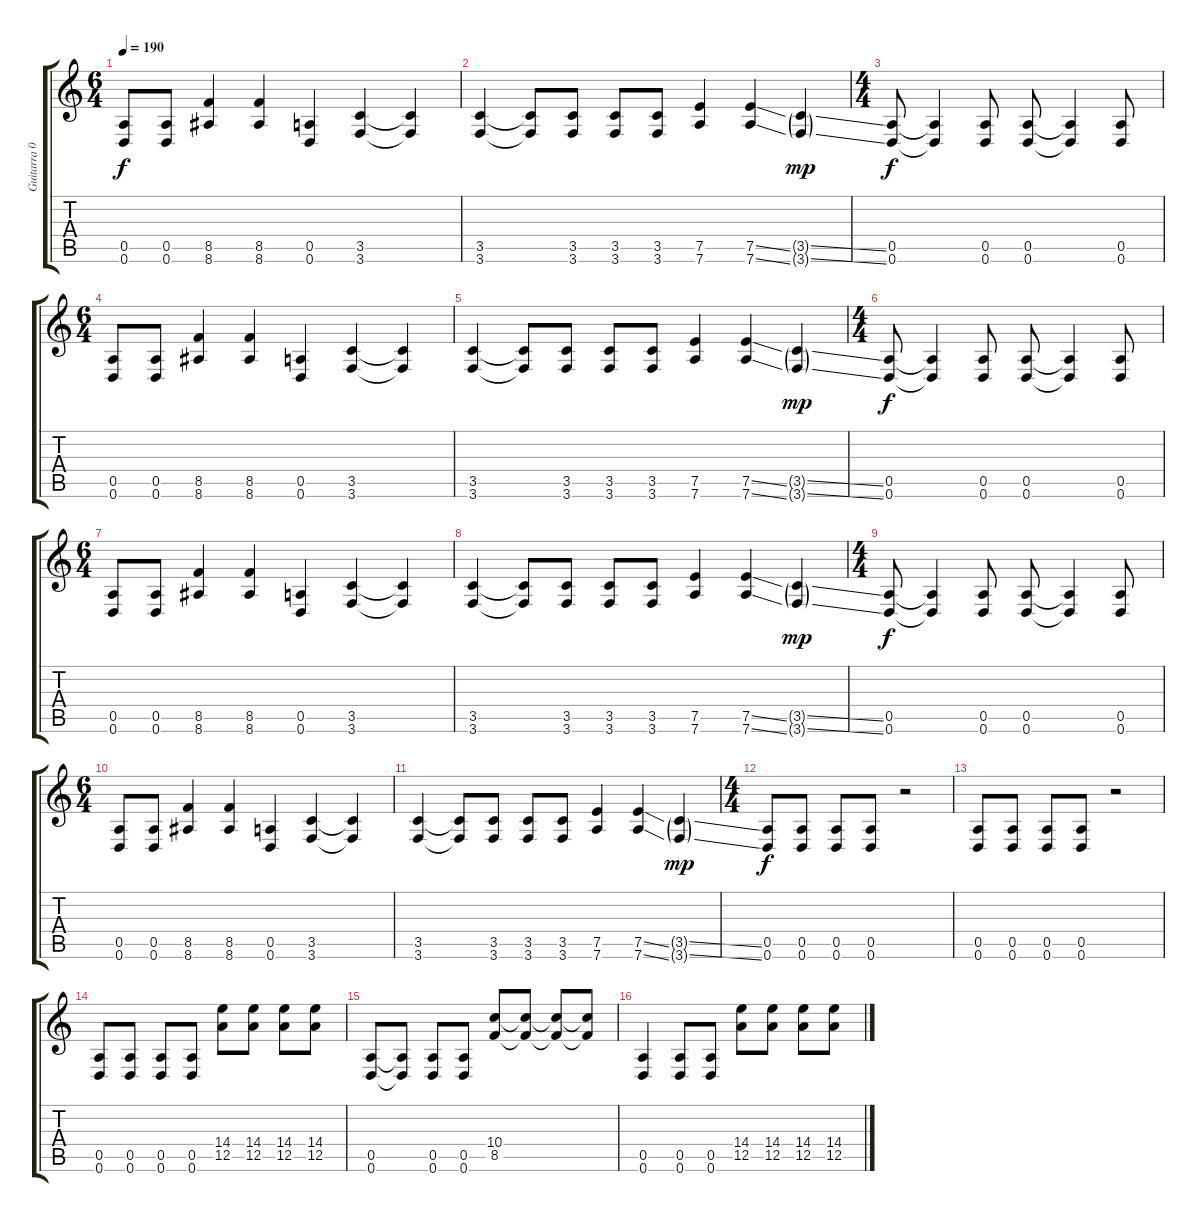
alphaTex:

\track ("Guitarra 02" "Guitarra 0") {instrument overdrivenguitar}
\staff {score tabs}
\tuning (E4 B3 G3 D3 A2 D2) {hide}
\ts (6 4)
\tempo 190
\clef g2
\ks c
(0.5 0.6).8{dy f} (0.5 0.6).8 (8.5 8.6).4 (8.5 8.6).4 (0.5 0.6).4 (3.5 3.6).4 (3.5{t} 3.6{t}).4 |
(3.5 3.6).4 (3.5{t} 3.6{t}).8 (3.5 3.6).8 (3.5 3.6).8 (3.5 3.6).8 (7.5 7.6).4 (7.5{ss} 7.6{ss}).4 (3.5{ss g} 3.6{ss g}).4{dy mp} |
\ts (4 4)
(0.5 0.6).8{dy f} (0.5{t} 0.6{t}).4 (0.5 0.6).8 (0.5 0.6).8 (0.5{t} 0.6{t}).4 (0.5 0.6).8 |
\ts (6 4)
(0.5 0.6).8 (0.5 0.6).8 (8.5 8.6).4 (8.5 8.6).4 (0.5 0.6).4 (3.5 3.6).4 (3.5{t} 3.6{t}).4 |
(3.5 3.6).4 (3.5{t} 3.6{t}).8 (3.5 3.6).8 (3.5 3.6).8 (3.5 3.6).8 (7.5 7.6).4 (7.5{ss} 7.6{ss}).4 (3.5{ss g} 3.6{ss g}).4{dy mp} |
\ts (4 4)
(0.5 0.6).8{dy f} (0.5{t} 0.6{t}).4 (0.5 0.6).8 (0.5 0.6).8 (0.5{t} 0.6{t}).4 (0.5 0.6).8 |
\ts (6 4)
(0.5 0.6).8 (0.5 0.6).8 (8.5 8.6).4 (8.5 8.6).4 (0.5 0.6).4 (3.5 3.6).4 (3.5{t} 3.6{t}).4 |
(3.5 3.6).4 (3.5{t} 3.6{t}).8 (3.5 3.6).8 (3.5 3.6).8 (3.5 3.6).8 (7.5 7.6).4 (7.5{ss} 7.6{ss}).4 (3.5{ss g} 3.6{ss g}).4{dy mp} |
\ts (4 4)
(0.5 0.6).8{dy f} (0.5{t} 0.6{t}).4 (0.5 0.6).8 (0.5 0.6).8 (0.5{t} 0.6{t}).4 (0.5 0.6).8 |
\ts (6 4)
(0.5 0.6).8 (0.5 0.6).8 (8.5 8.6).4 (8.5 8.6).4 (0.5 0.6).4 (3.5 3.6).4 (3.5{t} 3.6{t}).4 |
(3.5 3.6).4 (3.5{t} 3.6{t}).8 (3.5 3.6).8 (3.5 3.6).8 (3.5 3.6).8 (7.5 7.6).4 (7.5{ss} 7.6{ss}).4 (3.5{ss g} 3.6{ss g}).4{dy mp} |
\ts (4 4)
(0.5 0.6).8{dy f} (0.5 0.6).8 (0.5 0.6).8 (0.5 0.6).8 r.2 |
(0.5 0.6).8 (0.5 0.6).8 (0.5 0.6).8 (0.5 0.6).8 r.2 |
(0.5 0.6).8 (0.5 0.6).8 (0.5 0.6).8 (0.5 0.6).8 (14.4 12.5).8 (14.4 12.5).8 (14.4 12.5).8 (14.4 12.5).8 |
(0.5 0.6).8 (0.5{t} 0.6{t}).8 (0.5 0.6).8 (0.5 0.6).8 (10.4 8.5).8 (10.4{t} 8.5{t}).8 (10.4{t} 8.5{t}).8 (10.4{t} 8.5{t}).8 |
(0.5 0.6).4 (0.5 0.6).8 (0.5 0.6).8 (14.4 12.5).8 (14.4 12.5).8 (14.4 12.5).8 (14.4 12.5).8
